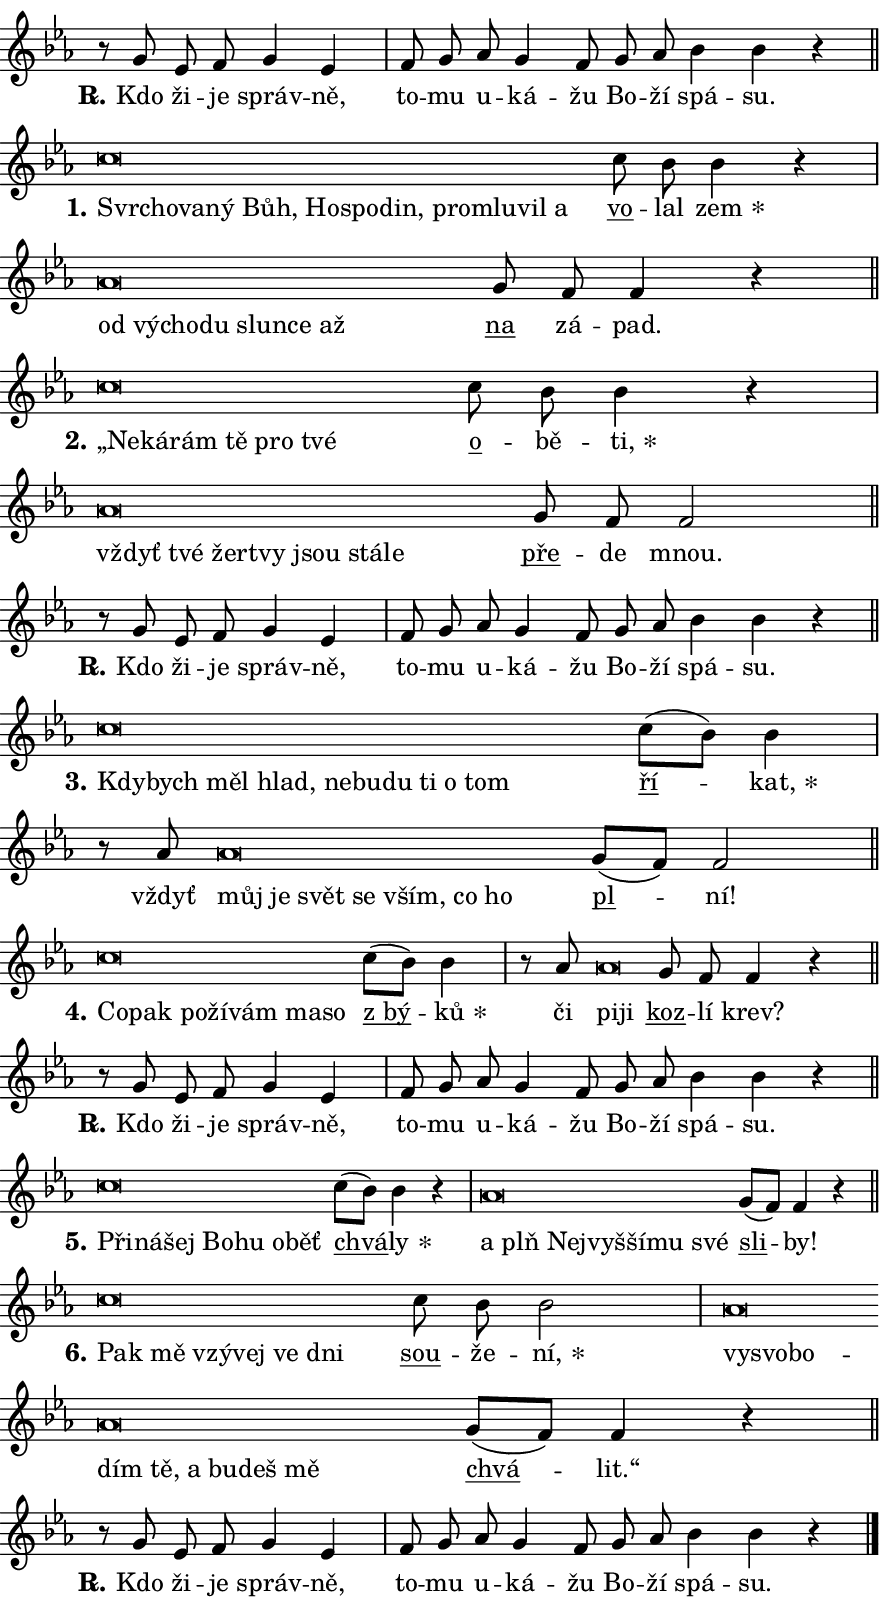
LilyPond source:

\version "2.24.0"
\header { tagline = "" }
\paper {
  indent = 0\cm
  top-margin = 0\cm
  right-margin = 0.13\cm % to fit lyric hyphens
  bottom-margin = 0\cm
  left-margin = 0\cm
  paper-width = 15\cm
  page-breaking = #ly:one-page-breaking
  system-system-spacing.basic-distance = #11
  score-system-spacing.basic-distance = #11
  ragged-last = ##f
}


%% Author: Thomas Morley
%% https://lists.gnu.org/archive/html/lilypond-user/2020-05/msg00002.html
#(define (line-position grob)
"Returns position of @var[grob} in current system:
   @code{'start}, if at first time-step
   @code{'end}, if at last time-step
   @code{'middle} otherwise
"
  (let* ((col (ly:item-get-column grob))
         (ln (ly:grob-object col 'left-neighbor))
         (rn (ly:grob-object col 'right-neighbor))
         (col-to-check-left (if (ly:grob? ln) ln col))
         (col-to-check-right (if (ly:grob? rn) rn col))
         (break-dir-left
           (and
             (ly:grob-property col-to-check-left 'non-musical #f)
             (ly:item-break-dir col-to-check-left)))
         (break-dir-right
           (and
             (ly:grob-property col-to-check-right 'non-musical #f)
             (ly:item-break-dir col-to-check-right))))
        (cond ((eqv? 1 break-dir-left) 'start)
              ((eqv? -1 break-dir-right) 'end)
              (else 'middle))))

#(define (tranparent-at-line-position vctor)
  (lambda (grob)
  "Relying on @code{line-position} select the relevant enry from @var{vctor}.
Used to determine transparency,"
    (case (line-position grob)
      ((end) (not (vector-ref vctor 0)))
      ((middle) (not (vector-ref vctor 1)))
      ((start) (not (vector-ref vctor 2))))))

noteHeadBreakVisibility =
#(define-music-function (break-visibility)(vector?)
"Makes @code{NoteHead}s transparent relying on @var{break-visibility}"
#{
  \override NoteHead.transparent =
    #(tranparent-at-line-position break-visibility)
#})

#(define delete-ledgers-for-transparent-note-heads
  (lambda (grob)
    "Reads whether a @code{NoteHead} is transparent.
If so this @code{NoteHead} is removed from @code{'note-heads} from
@var{grob}, which is supposed to be @code{LedgerLineSpanner}.
As a result ledgers are not printed for this @code{NoteHead}"
    (let* ((nhds-array (ly:grob-object grob 'note-heads))
           (nhds-list
             (if (ly:grob-array? nhds-array)
                 (ly:grob-array->list nhds-array)
                 '()))
           ;; Relies on the transparent-property being done before
           ;; Staff.LedgerLineSpanner.after-line-breaking is executed.
           ;; This is fragile ...
           (to-keep
             (remove
               (lambda (nhd)
                 (ly:grob-property nhd 'transparent #f))
               nhds-list)))
      ;; TODO find a better method to iterate over grob-arrays, similiar
      ;; to filter/remove etc for lists
      ;; For now rebuilt from scratch
      (set! (ly:grob-object grob 'note-heads)  '())
      (for-each
        (lambda (nhd)
          (ly:pointer-group-interface::add-grob grob 'note-heads nhd))
        to-keep))))

squashNotes = {
  \override NoteHead.X-extent = #'(-0.2 . 0.2)
  \override NoteHead.Y-extent = #'(-0.75 . 0)
  \override NoteHead.stencil =
    #(lambda (grob)
       (let ((pos (ly:grob-property grob 'staff-position)))
         (begin
           (if (< pos -7) (display "ERROR: Lower brevis then expected\n") (display ""))
           (if (<= pos -6) ly:text-interface::print ly:note-head::print))))
}
unSquashNotes = {
  \revert NoteHead.X-extent
  \revert NoteHead.Y-extent
  \revert NoteHead.stencil
}

hideNotes = \noteHeadBreakVisibility #begin-of-line-visible
unHideNotes = \noteHeadBreakVisibility #all-visible

% work-around for resetting accidentals
% https://lilypond.org/doc/v2.23/Documentation/notation/displaying-rhythms#unmetered-music
cadenzaMeasure = {
  \cadenzaOff
  \partial 1024 s1024
  \cadenzaOn
}

#(define-markup-command (accent layout props text) (markup?)
  "Underline accented syllable"
  (interpret-markup layout props
    #{\markup \override #'(offset . 4.3) \underline { #text }#}))

responsum = \markup \concat {
  "R" \hspace #-1.05 \path #0.1 #'((moveto 0 0.07) (lineto 0.9 0.8)) \hspace #0.05 "."
}

spaceSize = #0.6828661417322834 % exact space size for TeX Gyre Schola

\layout {
  \context {
    \Staff
    \remove "Time_signature_engraver"
    \override LedgerLineSpanner.after-line-breaking = #delete-ledgers-for-transparent-note-heads
  }
  \context {
    \Lyrics {
      \override LyricSpace.minimum-distance = \spaceSize
      \override LyricText.font-name = #"TeX Gyre Schola"
      \override LyricText.font-size = 1
      \override StanzaNumber.font-name = #"TeX Gyre Schola Bold"
      \override StanzaNumber.font-size = 1
    }
  }
  \context {
    \Score 
    \override NoteHead.text =
      #(lambda (grob) 
        (let ((pos (ly:grob-property grob 'staff-position)))
          #{\markup {
            \combine
              \halign #-0.55 \raise #(if (= pos -6) 0 0.5) \override #'(thickness . 2) \draw-line #'(3.2 . 0)
              \musicglyph "noteheads.sM1"
          }#}))
  }
}

% magnetic-lyrics.ily
%
%   written by
%     Jean Abou Samra <jean@abou-samra.fr>
%     Werner Lemberg <wl@gnu.org>
%
%   adapted by
%     Jiri Hon <jiri.hon@gmail.com>
%
% Version 2022-Apr-15

% https://www.mail-archive.com/lilypond-user@gnu.org/msg149350.html

#(define (Left_hyphen_pointer_engraver context)
   "Collect syllable-hyphen-syllable occurrences in lyrics and store
them in properties.  This engraver only looks to the left.  For
example, if the lyrics input is @code{foo -- bar}, it does the
following.

@itemize @bullet
@item
Set the @code{text} property of the @code{LyricHyphen} grob between
@q{foo} and @q{bar} to @code{foo}.

@item
Set the @code{left-hyphen} property of the @code{LyricText} grob with
text @q{foo} to the @code{LyricHyphen} grob between @q{foo} and
@q{bar}.
@end itemize

Use this auxiliary engraver in combination with the
@code{lyric-@/text::@/apply-@/magnetic-@/offset!} hook."
   (let ((hyphen #f)
         (text #f))
     (make-engraver
      (acknowledgers
       ((lyric-syllable-interface engraver grob source-engraver)
        (set! text grob)))
      (end-acknowledgers
       ((lyric-hyphen-interface engraver grob source-engraver)
        ;(when (not (grob::has-interface grob 'lyric-space-interface))
          (set! hyphen grob)));)
      ((stop-translation-timestep engraver)
       (when (and text hyphen)
         (ly:grob-set-object! text 'left-hyphen hyphen))
       (set! text #f)
       (set! hyphen #f)))))

#(define (lyric-text::apply-magnetic-offset! grob)
   "If the space between two syllables is less than the value in
property @code{LyricText@/.details@/.squash-threshold}, move the right
syllable to the left so that it gets concatenated with the left
syllable.

Use this function as a hook for
@code{LyricText@/.after-@/line-@/breaking} if the
@code{Left_@/hyphen_@/pointer_@/engraver} is active."
   (let ((hyphen (ly:grob-object grob 'left-hyphen #f)))
     (when hyphen
       (let ((left-text (ly:spanner-bound hyphen LEFT)))
         (when (grob::has-interface left-text 'lyric-syllable-interface)
           (let* ((common (ly:grob-common-refpoint grob left-text X))
                  (this-x-ext (ly:grob-extent grob common X))
                  (left-x-ext
                   (begin
                     ;; Trigger magnetism for left-text.
                     (ly:grob-property left-text 'after-line-breaking)
                     (ly:grob-extent left-text common X)))
                  ;; `delta` is the gap width between two syllables.
                  (delta (- (interval-start this-x-ext)
                            (interval-end left-x-ext)))
                  (details (ly:grob-property grob 'details))
                  (threshold (assoc-get 'squash-threshold details 0.2)))
             (when (< delta threshold)
               (let* (;; We have to manipulate the input text so that
                      ;; ligatures crossing syllable boundaries are not
                      ;; disabled.  For languages based on the Latin
                      ;; script this is essentially a beautification.
                      ;; However, for non-Western scripts it can be a
                      ;; necessity.
                      (lt (ly:grob-property left-text 'text))
                      (rt (ly:grob-property grob 'text))
                      (is-space (grob::has-interface hyphen 'lyric-space-interface))
                      (space (if is-space " " ""))
                      (extra-delta (if is-space spaceSize 0))
                      ;; Append new syllable.
                      (ltrt-space (if (and (string? lt) (string? rt))
                                (string-append lt space rt)
                                (make-concat-markup (list lt space rt))))
                      ;; Right-align `ltrt` to the right side.
                      (ltrt-space-markup (grob-interpret-markup
                               grob
                               (make-translate-markup
                                (cons (interval-length this-x-ext) 0)
                                (make-right-align-markup ltrt-space)))))
                 (begin
                   ;; Don't print `left-text`.
                   (ly:grob-set-property! left-text 'stencil #f)
                   ;; Set text and stencil (which holds all collected
                   ;; syllables so far) and shift it to the left.
                   (ly:grob-set-property! grob 'text ltrt-space)
                   (ly:grob-set-property! grob 'stencil ltrt-space-markup)
                   (ly:grob-translate-axis! grob (- (- delta extra-delta)) X))))))))))


#(define (lyric-hyphen::displace-bounds-first grob)
   ;; Make very sure this callback isn't triggered too early.
   (let ((left (ly:spanner-bound grob LEFT))
         (right (ly:spanner-bound grob RIGHT)))
     (ly:grob-property left 'after-line-breaking)
     (ly:grob-property right 'after-line-breaking)
     (ly:lyric-hyphen::print grob)))

squashThreshold = #0.4

\layout {
  \context {
    \Lyrics
    \consists #Left_hyphen_pointer_engraver
    \override LyricText.after-line-breaking =
      #lyric-text::apply-magnetic-offset!
    \override LyricHyphen.stencil = #lyric-hyphen::displace-bounds-first
    \override LyricText.details.squash-threshold = \squashThreshold
    \override LyricHyphen.minimum-distance = 0
    \override LyricHyphen.minimum-length = \squashThreshold
  }
}

squashText = \override LyricText.details.squash-threshold = 9999
unSquashText = \override LyricText.details.squash-threshold = \squashThreshold

leftText = \override LyricText.self-alignment-X = #LEFT
unLeftText = \revert LyricText.self-alignment-X

starOffset = #(lambda (grob) 
                (let ((x_offset (ly:self-alignment-interface::aligned-on-x-parent grob)))
                  (if (= x_offset 0) 0 (+ x_offset 1.2))))

star = #(define-music-function (syllable)(string?)
"Append star separator at the end of a syllable"
#{
  \once \override LyricText.X-offset = #starOffset
  \lyricmode { \markup {
    #syllable
    \override #'((font-name . "TeX Gyre Schola Bold")) \hspace #0.2 \lower #0.65 \larger "*"
  } }
#})

starAccent = #(define-music-function (syllable)(string?)
"Append star separator at the end of a syllable and make accent"
#{
  \once \override LyricText.X-offset = #starOffset
  \lyricmode { \markup {
    \accent #syllable
    \override #'((font-name . "TeX Gyre Schola Bold")) \hspace #0.2 \lower #0.65 \larger "*"
  } }
#})

breath = #(define-music-function (syllable)(string?)
"Append breathing indicator at the end of a syllable"
#{
  \lyricmode { \markup { #syllable "+" } }
#})

optionalBreath = #(define-music-function (syllable)(string?)
"Append optional breathing indicator at the end of a syllable"
#{
  \lyricmode { \markup { #syllable "(+)" } }
#})


\score {
    <<
        \new Voice = "melody" { \cadenzaOn \key es \major \relative { r8 g' es f g4 es \cadenzaMeasure \bar "|" f8 g \bar "" as g4 f8 \bar "" g as \bar "" bes4 bes r \cadenzaMeasure \bar "||" \break } }
        \new Lyrics \lyricsto "melody" { \lyricmode { \set stanza = \responsum
Kdo ži -- je správ -- ně, to -- mu u -- ká -- žu Bo -- ží spá -- su. } }
    >>
    \layout {}
}

\score {
    <<
        \new Voice = "melody" { \cadenzaOn \key es \major \relative { \squashNotes c''\breve*1/16 \hideNotes \breve*1/16 \bar "" \breve*1/16 \bar "" \breve*1/16 \bar "" \breve*1/16 \bar "" \breve*1/16 \bar "" \breve*1/16 \bar "" \breve*1/16 \bar "" \breve*1/16 \bar "" \breve*1/16 \bar "" \breve*1/16 \breve*1/16 \bar "" \unHideNotes \unSquashNotes \bar "" c8 bes bes4 r \cadenzaMeasure \bar "|" \squashNotes as\breve*1/16 \hideNotes \breve*1/16 \bar "" \breve*1/16 \bar "" \breve*1/16 \bar "" \breve*1/16 \bar "" \breve*1/16 \breve*1/16 \bar "" \unHideNotes \unSquashNotes \bar "" g8 f f4 r \cadenzaMeasure \bar "||" \break } }
        \new Lyrics \lyricsto "melody" { \lyricmode { \set stanza = "1."
\leftText Svr -- \squashText cho -- va -- ný Bůh, Ho -- spo -- din, pro -- mlu -- vil a \unLeftText \unSquashText \markup \accent vo -- lal \star zem \leftText od \squashText vý -- cho -- du slun -- ce až \unLeftText \unSquashText \markup \accent na zá -- pad. } }
    >>
    \layout {}
}

\score {
    <<
        \new Voice = "melody" { \cadenzaOn \key es \major \relative { \squashNotes c''\breve*1/16 \hideNotes \breve*1/16 \bar "" \breve*1/16 \bar "" \breve*1/16 \bar "" \breve*1/16 \breve*1/16 \bar "" \unHideNotes \unSquashNotes \bar "" c8 bes bes4 r \cadenzaMeasure \bar "|" \squashNotes as\breve*1/16 \hideNotes \breve*1/16 \bar "" \breve*1/16 \bar "" \breve*1/16 \bar "" \breve*1/16 \bar "" \breve*1/16 \breve*1/16 \bar "" \unHideNotes \unSquashNotes \bar "" g8 f f2 \cadenzaMeasure \bar "||" \break } }
        \new Lyrics \lyricsto "melody" { \lyricmode { \set stanza = "2."
\leftText „Ne -- \squashText ká -- rám tě pro tvé \unLeftText \unSquashText \markup \accent o -- bě -- \star ti, \leftText vždyť \squashText tvé žer -- tvy jsou stá -- le \unLeftText \unSquashText \markup \accent pře -- de mnou. } }
    >>
    \layout {}
}

\score {
    <<
        \new Voice = "melody" { \cadenzaOn \key es \major \relative { r8 g' es f g4 es \cadenzaMeasure \bar "|" f8 g \bar "" as g4 f8 \bar "" g as \bar "" bes4 bes r \cadenzaMeasure \bar "||" \break } }
        \new Lyrics \lyricsto "melody" { \lyricmode { \set stanza = \responsum
Kdo ži -- je správ -- ně, to -- mu u -- ká -- žu Bo -- ží spá -- su. } }
    >>
    \layout {}
}

\score {
    <<
        \new Voice = "melody" { \cadenzaOn \key es \major \relative { \squashNotes c''\breve*1/16 \hideNotes \breve*1/16 \bar "" \breve*1/16 \bar "" \breve*1/16 \bar "" \breve*1/16 \bar "" \breve*1/16 \bar "" \breve*1/16 \bar "" \breve*1/16 \bar "" \breve*1/16 \breve*1/16 \bar "" \unHideNotes \unSquashNotes \bar "" c8[( bes)] bes4 \cadenzaMeasure \bar "|" r8 as \squashNotes as\breve*1/16 \hideNotes \breve*1/16 \bar "" \breve*1/16 \bar "" \breve*1/16 \bar "" \breve*1/16 \bar "" \breve*1/16 \breve*1/16 \bar "" \unHideNotes \unSquashNotes \bar "" g8[( f)] f2 \cadenzaMeasure \bar "||" \break } }
        \new Lyrics \lyricsto "melody" { \lyricmode { \set stanza = "3."
\leftText Kdy -- \squashText bych měl hlad, ne -- bu -- du ti o tom \unLeftText \unSquashText \markup \accent ří -- \star kat, vždyť \leftText můj \squashText je svět se vším, co ho \unLeftText \unSquashText \markup \accent pl -- ní! } }
    >>
    \layout {}
}

\score {
    <<
        \new Voice = "melody" { \cadenzaOn \key es \major \relative { \squashNotes c''\breve*1/16 \hideNotes \breve*1/16 \bar "" \breve*1/16 \bar "" \breve*1/16 \bar "" \breve*1/16 \bar "" \breve*1/16 \breve*1/16 \bar "" \unHideNotes \unSquashNotes \bar "" c8[( bes)] bes4 \cadenzaMeasure \bar "|" r8 as8 \squashNotes as\breve*1/16 \hideNotes \breve*1/16 \bar "" \unHideNotes \unSquashNotes \bar "" g8 f f4 r \cadenzaMeasure \bar "||" \break } }
        \new Lyrics \lyricsto "melody" { \lyricmode { \set stanza = "4."
\leftText Co -- \squashText pak po -- ží -- vám ma -- so \unLeftText \unSquashText \markup \accent "z bý" -- \star ků či \leftText pi -- \squashText ji \unLeftText \unSquashText \markup \accent koz -- lí krev? } }
    >>
    \layout {}
}

\score {
    <<
        \new Voice = "melody" { \cadenzaOn \key es \major \relative { r8 g' es f g4 es \cadenzaMeasure \bar "|" f8 g \bar "" as g4 f8 \bar "" g as \bar "" bes4 bes r \cadenzaMeasure \bar "||" \break } }
        \new Lyrics \lyricsto "melody" { \lyricmode { \set stanza = \responsum
Kdo ži -- je správ -- ně, to -- mu u -- ká -- žu Bo -- ží spá -- su. } }
    >>
    \layout {}
}

\score {
    <<
        \new Voice = "melody" { \cadenzaOn \key es \major \relative { \squashNotes c''\breve*1/16 \hideNotes \breve*1/16 \bar "" \breve*1/16 \bar "" \breve*1/16 \bar "" \breve*1/16 \bar "" \breve*1/16 \breve*1/16 \bar "" \unHideNotes \unSquashNotes \bar "" c8[( bes)] bes4 r \cadenzaMeasure \bar "|" \squashNotes as\breve*1/16 \hideNotes \breve*1/16 \bar "" \breve*1/16 \bar "" \breve*1/16 \bar "" \breve*1/16 \bar "" \breve*1/16 \breve*1/16 \bar "" \unHideNotes \unSquashNotes \bar "" g8[( f)] f4 r \cadenzaMeasure \bar "||" \break } }
        \new Lyrics \lyricsto "melody" { \lyricmode { \set stanza = "5."
\leftText Při -- \squashText ná -- šej Bo -- hu o -- běť \unLeftText \unSquashText \markup \accent chvá -- \star ly \leftText a \squashText plň Nej -- vyš -- ší -- mu své \unLeftText \unSquashText \markup \accent sli -- by! } }
    >>
    \layout {}
}

\score {
    <<
        \new Voice = "melody" { \cadenzaOn \key es \major \relative { \squashNotes c''\breve*1/16 \hideNotes \breve*1/16 \bar "" \breve*1/16 \bar "" \breve*1/16 \bar "" \breve*1/16 \breve*1/16 \bar "" \unHideNotes \unSquashNotes \bar "" c8 bes bes2 \cadenzaMeasure \bar "|" \squashNotes as\breve*1/16 \hideNotes \breve*1/16 \bar "" \breve*1/16 \bar "" \breve*1/16 \bar "" \breve*1/16 \bar "" \breve*1/16 \bar "" \breve*1/16 \bar "" \breve*1/16 \breve*1/16 \bar "" \unHideNotes \unSquashNotes \bar "" g8[( f)] f4 r \cadenzaMeasure \bar "||" \break } }
        \new Lyrics \lyricsto "melody" { \lyricmode { \set stanza = "6."
\leftText Pak \squashText mě vzý -- vej ve dni \unLeftText \unSquashText \markup \accent sou -- že -- \star ní, \leftText vy -- \squashText svo -- bo -- dím tě, a bu -- deš mě \unLeftText \unSquashText \markup \accent chvá -- lit.“ } }
    >>
    \layout {}
}

\score {
    <<
        \new Voice = "melody" { \cadenzaOn \key es \major \relative { r8 g' es f g4 es \cadenzaMeasure \bar "|" f8 g \bar "" as g4 f8 \bar "" g as \bar "" bes4 bes r \cadenzaMeasure \bar "||" \break } \bar "|." }
        \new Lyrics \lyricsto "melody" { \lyricmode { \set stanza = \responsum
Kdo ži -- je správ -- ně, to -- mu u -- ká -- žu Bo -- ží spá -- su. } }
    >>
    \layout {}
}
